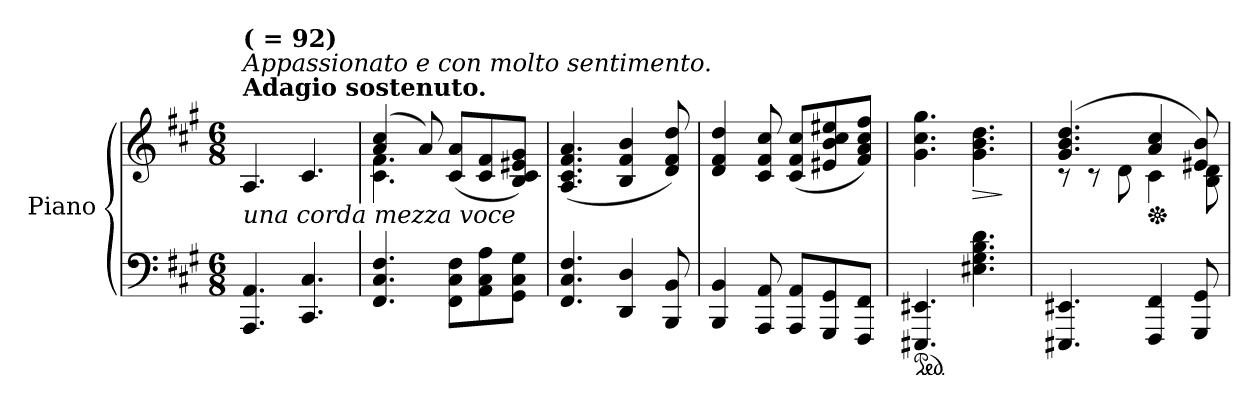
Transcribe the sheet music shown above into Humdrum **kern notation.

**kern	**kern	**dynam
*part1	*part1	*part1
*staff2	*staff1	*staff1/2
*I"Piano	*	*
*I'Pno.	*	*
*clefF4	*clefG2	*
*k[f#c#g#]	*k[f#c#g#]	*
*M6/8	*M6/8	*
=1	=1	=1
!	!LO:TX:a:B:t=Adagio sostenuto.	!
!	!LO:TX:a:i:t=Appassionato e con molto sentimento.	!
!	!LO:TX:a:B:t=( = 92)	!
!	!LO:TX:b:i:t=una corda mezza voce	!
4.AAA/ 4.AA/	4.A/	.
4.CC#/ 4.C#/	4.c#/	.
=2	=2	=2
*	*^	*
4.FF#/ 4.C#/ 4.F#/	(4a/ 4cc#/	4.c#\ 4.f#\	.
.	8a/)	.	.
8FF#\ 8C#\ 8F#\L	(<8c#/ 8a/L	4.ryy	.
8AA\ 8C#\ 8A\	8c#/ 8f#/	.	.
8GG#\ 8C#\ 8G#\J	8B/ 8c#/ 8e#X/ 8g#/J)	.	.
*	*v	*v	*
=3	=3	=3
4.FF#/ 4.C#/ 4.F#/	(>4.A/ 4.c#/ 4.f#/ 4.a/	.
4DD/ 4D/	4B/ 4f#/ 4b/	.
8BBB/ 8BB/	8d/ 8f#/ 8dd/)	.
=4	=4	=4
4BBB/ 4BB/	4d/ 4f#/ 4dd/	.
8AAA/ 8AA/	8c#/ 8f#/ 8cc#/	.
8AAA/ 8AA/L	(8c#/ 8f#/ 8cc#/L	.
8GGG#/ 8GG#/	8e#X/ 8b/ 8cc#/ 8ee#X/	.
8FFF#/ 8FF#/J	8f#/ 8a/ 8cc#/ 8ff#/J)	.
=5	=5	=5
*ped	*	*
4.EEE#X/ 4.EE#X/	4.g#\ 4.cc#\ 4.gg#\	.
!	!	!LO:HP:b
4.E#X\ 4.G#\ 4.B\ 4.d\	4.g#\ 4.b\ 4.dd\	>
.	.	]
=6	=6	=6
*	*^	*
4.EEE#X/ 4.EE#X/	(4.g#/ 4.b/ 4.dd/	8r	.
.	.	8r	.
.	.	8d\	.
*	*Xped	*	*
4FFF#/ 4FF#/	4a/ 4cc#/	4c#\	.
8GGG#/ 8GG#/	8e#X/ 8b/)	8B\ 8d\	.
*	*v	*v	*
=	=	=
*-	*-	*-
